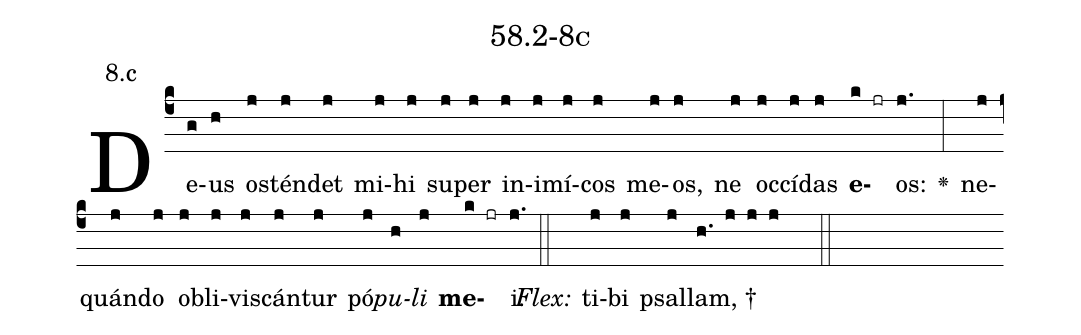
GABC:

name: 58.2-8c;
annotation: 8.c;
%%
(c4)De(g)us(h) os(j)tén(j)det(j) mi(j)hi(j) su(j)per(j) in(j)i(j)mí(j)cos(j) me(j)os,(j) ne(j) oc(j)cí(j)das(j) <b>e</b>(k jr)os:(j.) <v>\greheightstar</v>(:) ne(j)quán(j)do(j) ob(j)li(j)vis(j)cán(j)tur(j) pó(j)<i>pu</i>(h)<i>li</i>(j) <b>me</b>(k jr)i.(j.) (::)
<i>Flex:</i>()  ti(j)bi(j) psal(j)lam, †(h. j j j  ::)

%E(j) u(j) o(h) u(j) a(k) e.(j.) (::)
